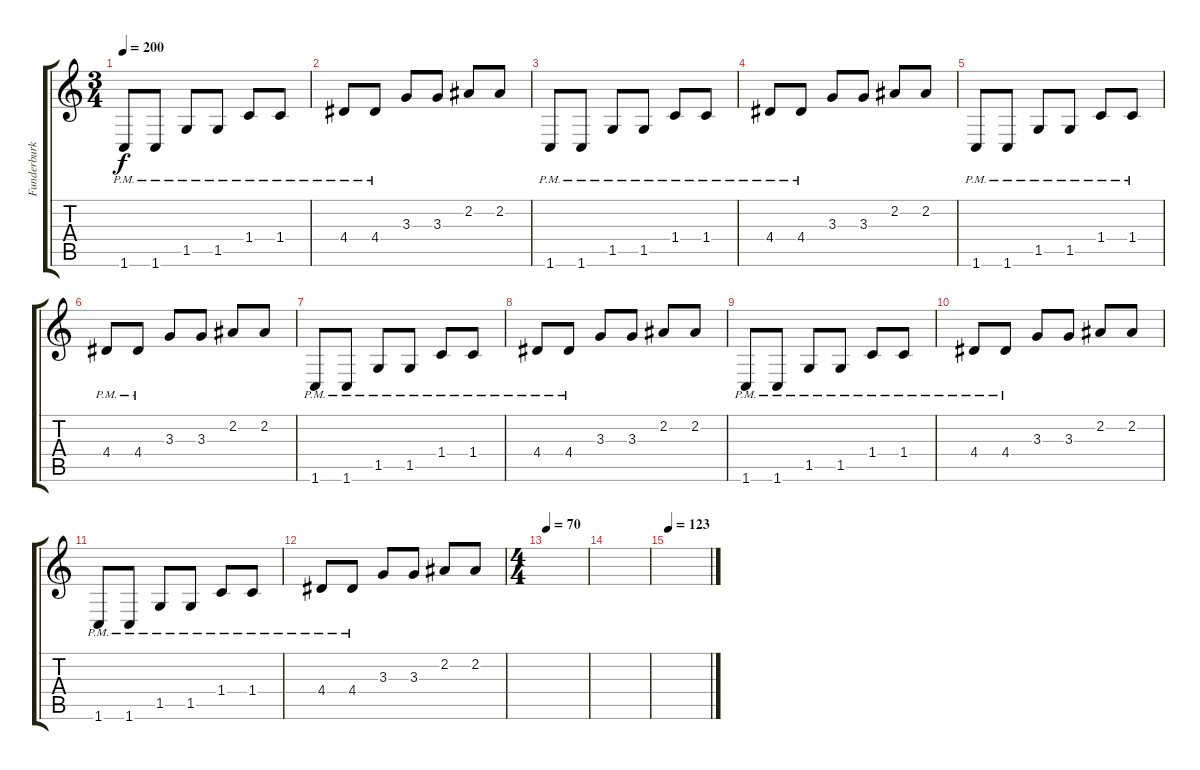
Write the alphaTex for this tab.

\track ("Funderburk Rhythm" "Funderburk") {instrument overdrivenguitar}
\staff {score tabs}
\tuning (Db4 Ab3 E3 B2 Gb2 B1) {hide}
\ts (3 4)
\tempo 200
\clef g2
\ks c
1.6{pm}.8{dy f volume 9} 1.6{pm}.8 1.5{pm}.8 1.5{pm}.8 1.4{pm}.8 1.4{pm}.8 |
4.4{pm}.8 4.4{pm}.8 3.3.8 3.3.8 2.2.8 2.2.8 |
1.6{pm}.8 1.6{pm}.8 1.5{pm}.8 1.5{pm}.8 1.4{pm}.8 1.4{pm}.8 |
4.4{pm}.8 4.4{pm}.8 3.3.8 3.3.8 2.2.8 2.2.8 |
1.6{pm}.8{volume 3} 1.6{pm}.8 1.5{pm}.8 1.5{pm}.8 1.4{pm}.8 1.4{pm}.8 |
4.4{pm}.8 4.4{pm}.8 3.3.8 3.3.8 2.2.8 2.2.8 |
1.6{pm}.8 1.6{pm}.8 1.5{pm}.8 1.5{pm}.8 1.4{pm}.8 1.4{pm}.8 |
4.4{pm}.8 4.4{pm}.8 3.3.8 3.3.8 2.2.8 2.2.8 |
1.6{pm}.8{volume 0} 1.6{pm}.8 1.5{pm}.8 1.5{pm}.8 1.4{pm}.8 1.4{pm}.8 |
4.4{pm}.8 4.4{pm}.8 3.3.8 3.3.8 2.2.8 2.2.8 |
1.6{pm}.8 1.6{pm}.8 1.5{pm}.8 1.5{pm}.8 1.4{pm}.8 1.4{pm}.8 |
4.4{pm}.8 4.4{pm}.8 3.3.8 3.3.8 2.2.8 2.2.8 |
\ts (4 4)
\tempo 70
|
|
\tempo 123
